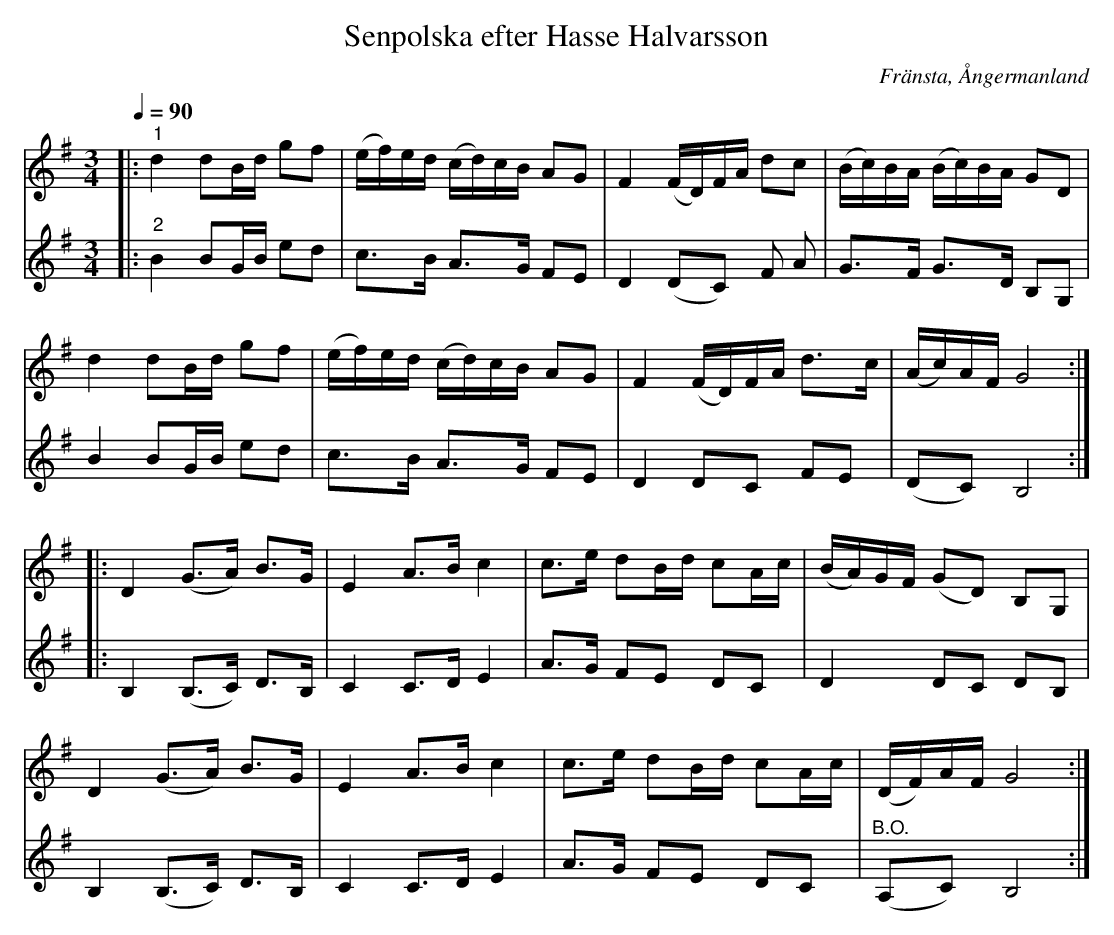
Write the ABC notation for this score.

X:1
T:Senpolska efter Hasse Halvarsson
O:Fränsta, Ångermanland
L:1/8
Q:1/4=90
M:3/4
K:G
V:1
|:"^1" d2 dB/d/ gf | (e/f/)e/d/ (c/d/)c/B/ AG | F2 (F/D/)F/A/ dc | (B/c/)B/A/ (B/c/)B/A/ GD |
d2 dB/d/ gf | (e/f/)e/d/ (c/d/)c/B/ AG | F2 (F/D/)F/A/ d>c | (A/c/)A/F/ G4 :|
|: D2 (G>A) B>G | E2 A>B c2 | c>e dB/d/ cA/c/ | (B/A/)G/F/ (GD) B,G, |
D2 (G>A) B>G | E2 A>B c2 | c>e dB/d/ cA/c/ | (D/F/)A/F/ G4 :|
V:2
|:"^2" B2 BG/B/ ed | c>B A>G FE | D2 (DC) F A | G>F G>D B,G, | B2 BG/B/ ed | c>B A>G FE |
D2 DC FE | (DC) B,4 :: B,2 (B,>C) D>B, | C2 C>D E2 | A>G FE DC | D2 DC DB, | B,2 (B,>C) D>B, |
C2 C>D E2 | A>G FE DC | "^B.O." (A,C) B,4 :|
